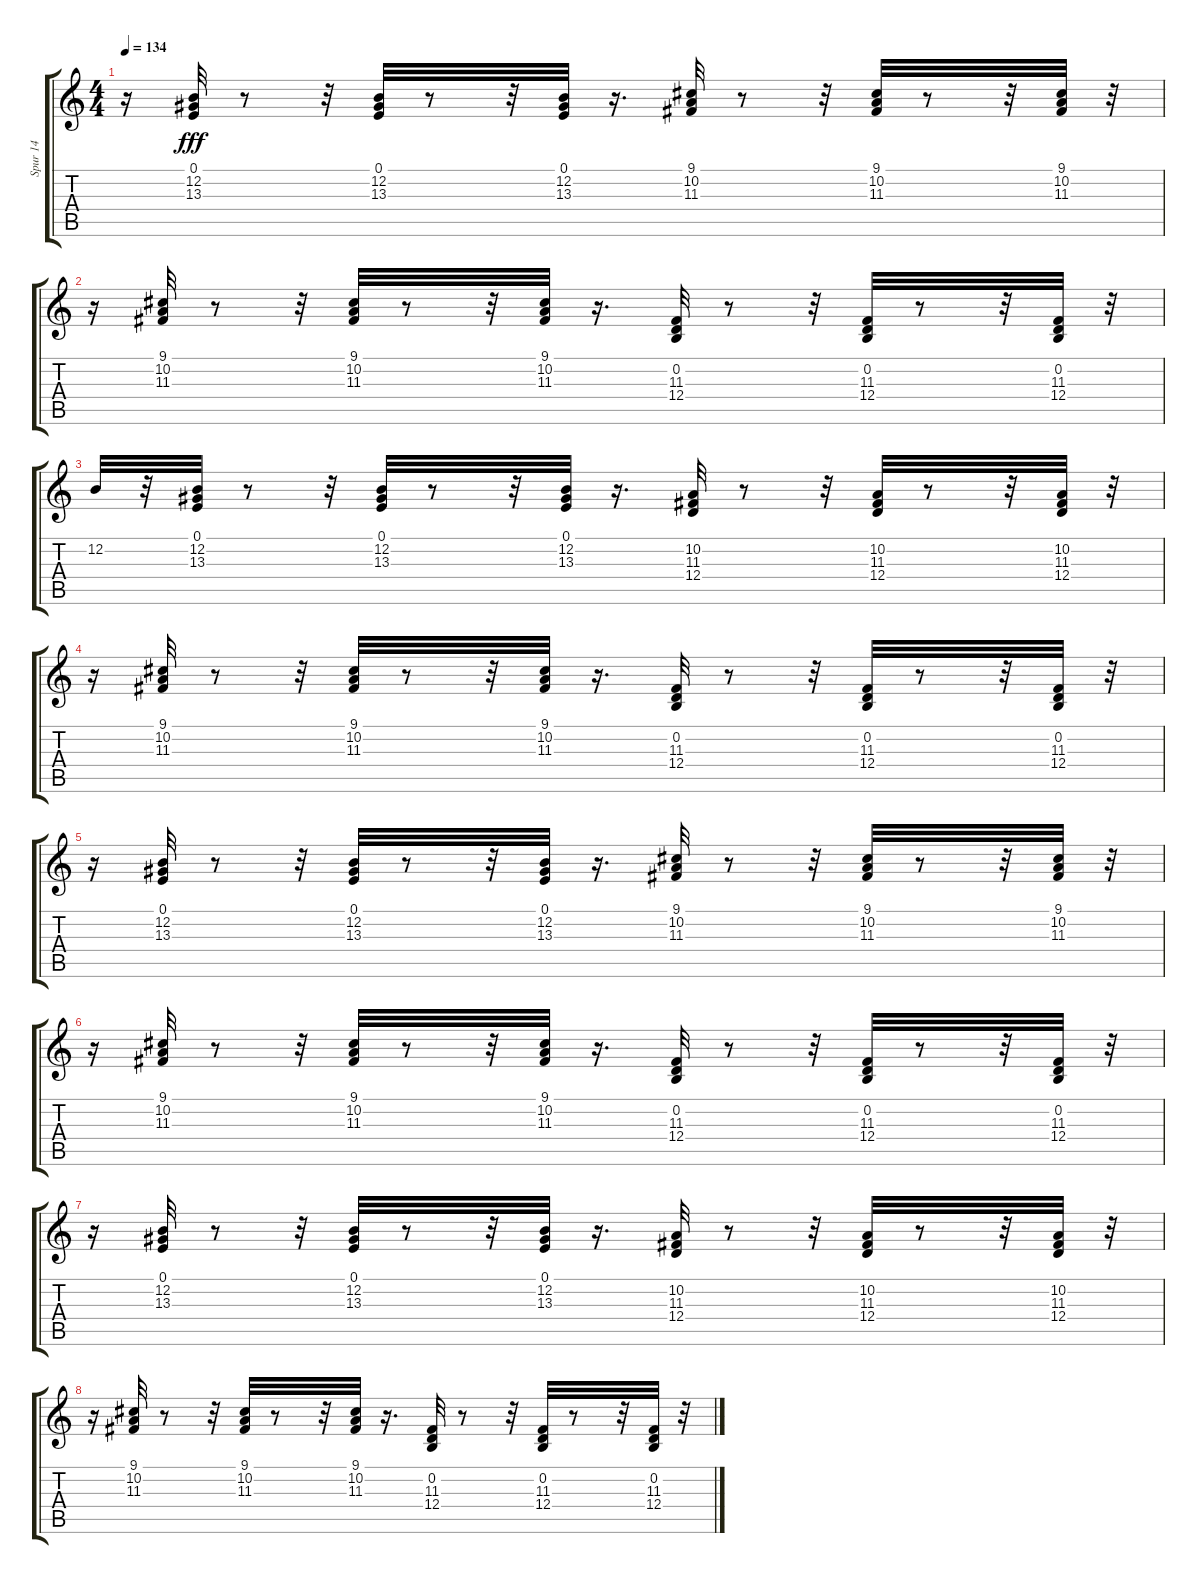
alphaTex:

\track ("Spur 14" "Spur 14") {instrument electricgrandpiano}
\staff {score tabs}
\tuning (E4 B3 G3 D3 A2 E2) {hide}
\ts (4 4)
\tempo 134
\clef g2
\ks c
r.16{dy fff} (0.1 12.2 13.3).32 r.8 r.32 (0.1 12.2 13.3).32 r.8 r.32 (0.1 12.2 13.3).32 r.16{d} (9.1 10.2 11.3).32 r.8 r.32 (9.1 10.2 11.3).32 r.8 r.32 (9.1 10.2 11.3).32 r.32 |
r.16 (9.1 10.2 11.3).32 r.8 r.32 (9.1 10.2 11.3).32 r.8 r.32 (9.1 10.2 11.3).32 r.16{d} (0.2 11.3 12.4).32 r.8 r.32 (0.2 11.3 12.4).32 r.8 r.32 (0.2 11.3 12.4).32 r.32 |
12.2.32 r.32 (0.1 12.2 13.3).32 r.8 r.32 (0.1 12.2 13.3).32 r.8 r.32 (0.1 12.2 13.3).32 r.16{d} (10.2 11.3 12.4).32 r.8 r.32 (10.2 11.3 12.4).32 r.8 r.32 (10.2 11.3 12.4).32 r.32 |
r.16 (9.1 10.2 11.3).32 r.8 r.32 (9.1 10.2 11.3).32 r.8 r.32 (9.1 10.2 11.3).32 r.16{d} (0.2 11.3 12.4).32 r.8 r.32 (0.2 11.3 12.4).32 r.8 r.32 (0.2 11.3 12.4).32 r.32 |
r.16 (0.1 12.2 13.3).32 r.8 r.32 (0.1 12.2 13.3).32 r.8 r.32 (0.1 12.2 13.3).32 r.16{d} (9.1 10.2 11.3).32 r.8 r.32 (9.1 10.2 11.3).32 r.8 r.32 (9.1 10.2 11.3).32 r.32 |
r.16 (9.1 10.2 11.3).32 r.8 r.32 (9.1 10.2 11.3).32 r.8 r.32 (9.1 10.2 11.3).32 r.16{d} (0.2 11.3 12.4).32 r.8 r.32 (0.2 11.3 12.4).32 r.8 r.32 (0.2 11.3 12.4).32 r.32 |
r.16 (0.1 12.2 13.3).32 r.8 r.32 (0.1 12.2 13.3).32 r.8 r.32 (0.1 12.2 13.3).32 r.16{d} (10.2 11.3 12.4).32 r.8 r.32 (10.2 11.3 12.4).32 r.8 r.32 (10.2 11.3 12.4).32 r.32 |
r.16 (9.1 10.2 11.3).32 r.8 r.32 (9.1 10.2 11.3).32 r.8 r.32 (9.1 10.2 11.3).32 r.16{d} (0.2 11.3 12.4).32 r.8 r.32 (0.2 11.3 12.4).32 r.8 r.32 (0.2 11.3 12.4).32 r.32
